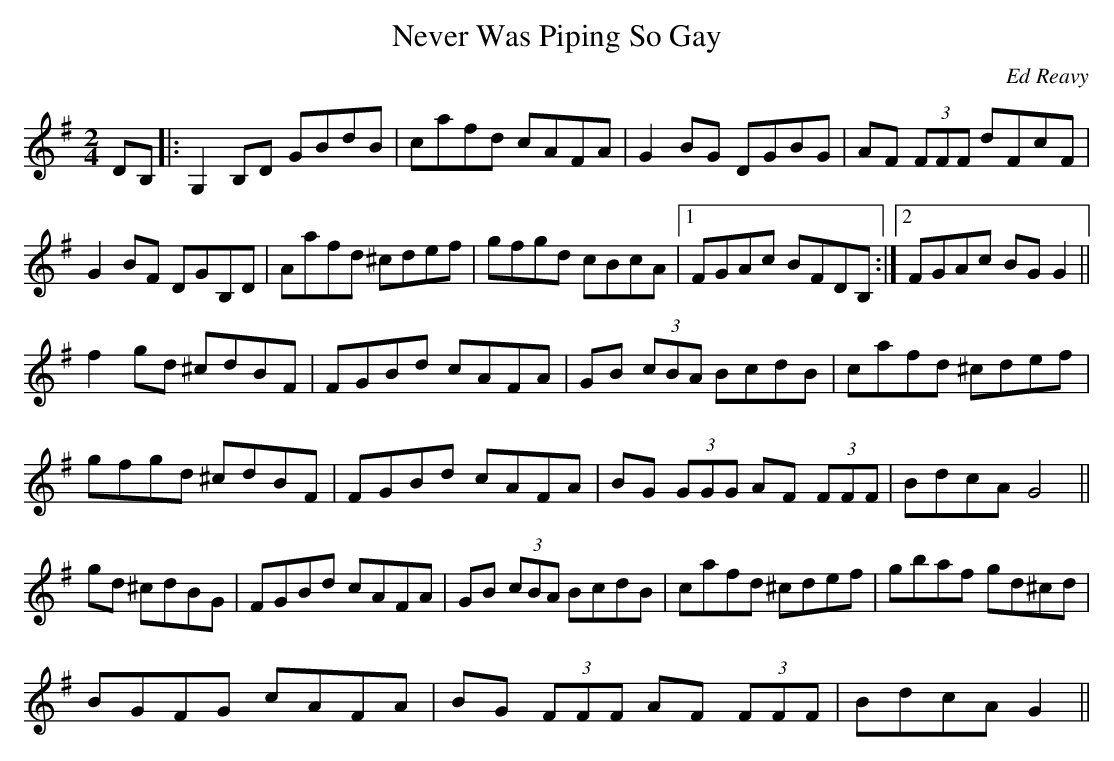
X:1
T:Never Was Piping So Gay
C:Ed Reavy
M:2/4
L:1/8
K:G
DB,|:G,2 B,D GBdB|cafd cAFA|G2 BG DGBG|AF (3FFF dFcF|
G2 BF DGB,D|Aafd ^cdef|gfgd cBcA |1FGAc BFDB,:|2FGAc BG G2||
f2 gd ^cdBF|FGBd cAFA|GB (3cBA BcdB|cafd ^cdef|
gfgd ^cdBF|FGBd cAFA|BG (3GGG AF (3FFF|BdcA G4 ||
gd ^cdBG|FGBd cAFA|GB (3cBA BcdB|cafd ^cdef|gbaf gd^cd|
BGFG cAFA|BG (3FFF AF (3FFF|BdcA G2||
